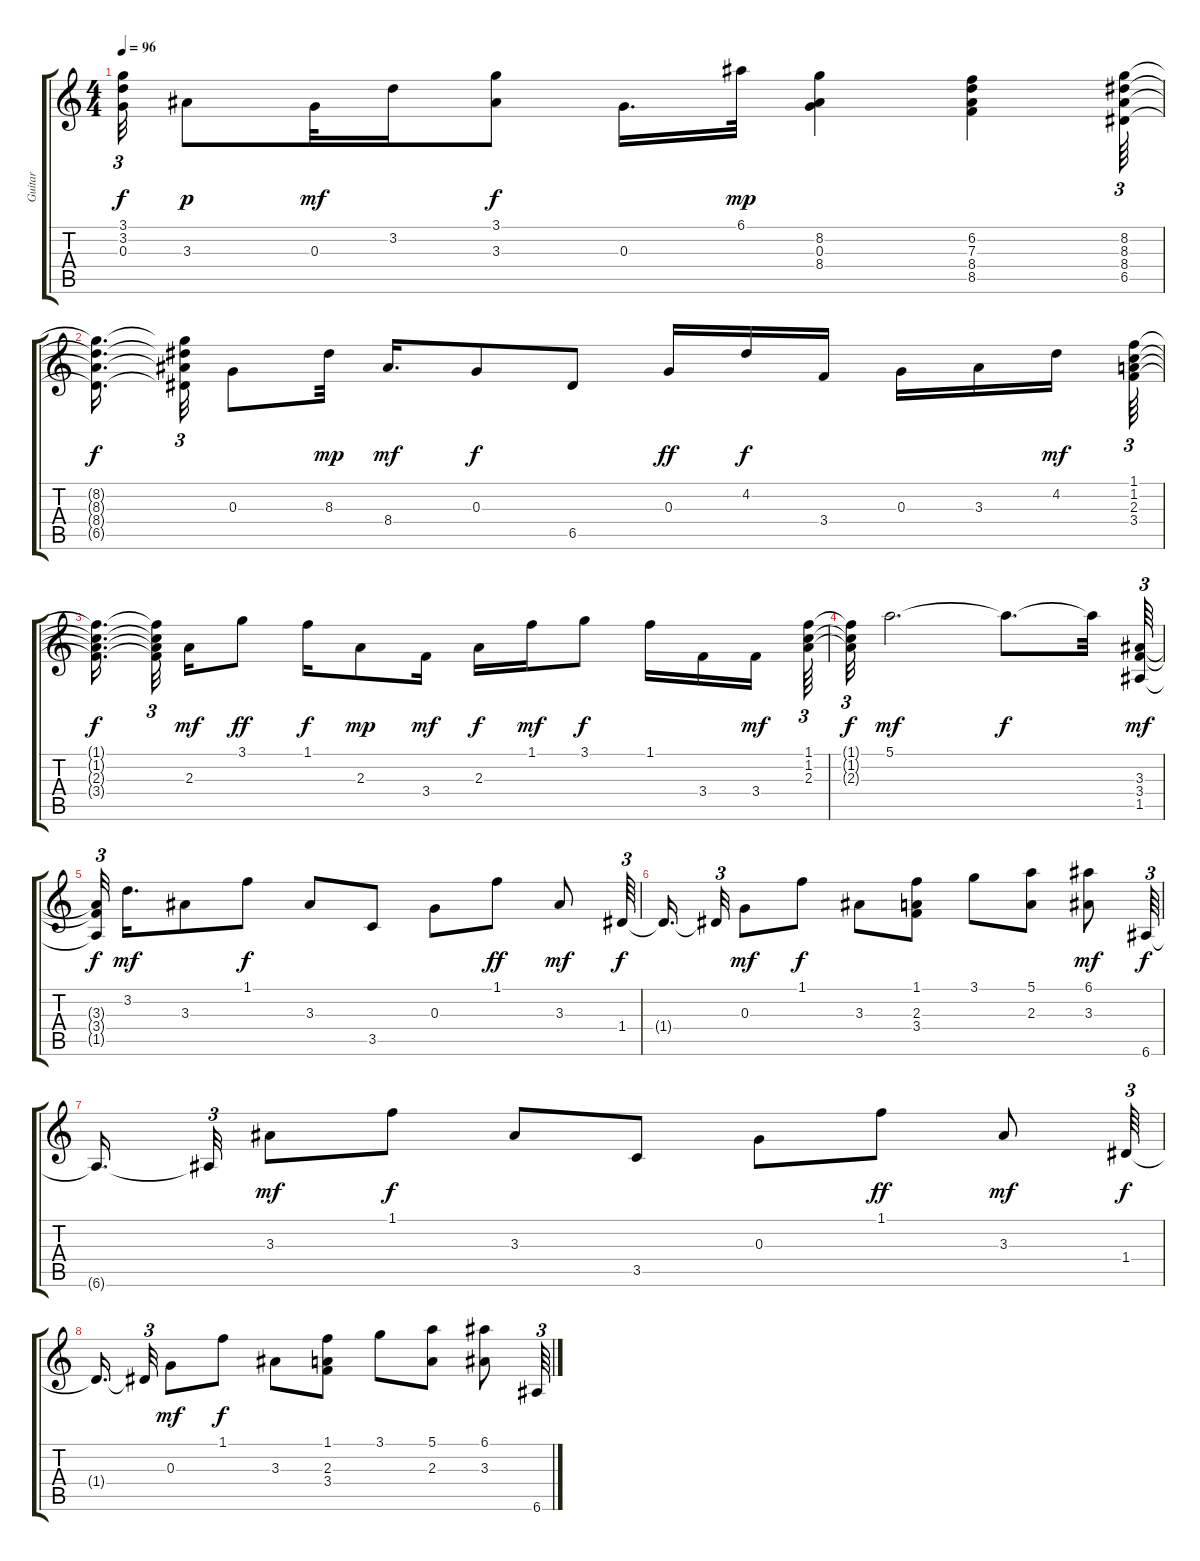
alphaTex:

\track ("Guitar" "Guitar") {instrument acousticguitarsteel}
\staff {score tabs}
\tuning (E4 B3 G3 D3 A2 E2) {hide}
\ts (4 4)
\tempo 96
\clef g2
\ks c
(3.1{t} 3.2{t} 0.3{t}).32{tu (3 2) dy f} 3.3.8{dy p} 0.3.32{dy mf} 3.2.16 (3.1 3.3).8{dy f} 0.3.16{d} 6.1.32{dy mp} (8.2 0.3 8.4).4 (6.2 7.3 8.4 8.5).4 (8.2 8.3 8.4 6.5).64{tu (3 2)} |
(8.2{t} 8.3{t} 8.4{t} 6.5{t}).16{d dy f beam splitsecondary} (8.2{t} 8.3{t} 8.4{t} 6.5{t}).32{tu (3 2)} 0.3.8 8.3.32{dy mp} 8.4.16{d dy mf} 0.3.8{dy f} 6.5.8 0.3.16{dy ff} 4.2.16{dy f} 3.4.16 0.3.16 3.3.16 4.2.16{dy mf beam splitsecondary} (1.1 1.2 2.3 3.4).64{tu (3 2)} |
(1.1{t} 1.2{t} 2.3{t} 3.4{t}).16{d dy f beam splitsecondary} (1.1{t} 1.2{t} 2.3{t} 3.4{t}).32{tu (3 2) beam splitsecondary} 2.3.16{dy mf} 3.1.8{dy ff} 1.1.16{dy f} 2.3.8{dy mp} 3.4.16{dy mf} 2.3.16{dy f} 1.1.16{dy mf} 3.1.8{dy f} 1.1.16 3.4.16 3.4.16{dy mf beam splitsecondary} (1.1 1.2 2.3).64{tu (3 2)} |
(1.1{t} 1.2{t} 2.3{t}).32{tu (3 2) dy f} 5.1.2{d dy mf} 5.1{t}.8{d dy f} 5.1{t}.32 (3.3 3.4 1.5).64{tu (3 2) dy mf} |
(3.3{t} 3.4{t} 1.5{t}).32{tu (3 2) dy f beam splitsecondary} 3.2.16{d dy mf} 3.3.8 1.1.8{dy f} 3.3.8 3.5.8 0.3.8 1.1.8{dy ff} 3.3.8{dy mf} 1.4.64{tu (3 2) dy f} |
1.4{t}.16{d beam splitsecondary} 1.4{t}.32{tu (3 2)} 0.3.8{dy mf} 1.1.8{dy f} 3.3.8 (1.1 2.3 3.4).8 3.1.8 (5.1 2.3).8 (6.1 3.3).8{dy mf} 6.6.64{tu (3 2) dy f} |
6.6{t}.16{d beam splitsecondary} 6.6{t}.32{tu (3 2)} 3.3.8{dy mf} 1.1.8{dy f} 3.3.8 3.5.8 0.3.8 1.1.8{dy ff} 3.3.8{dy mf} 1.4.64{tu (3 2) dy f} |
1.4{t}.16{d beam splitsecondary} 1.4{t}.32{tu (3 2)} 0.3.8{dy mf} 1.1.8{dy f} 3.3.8 (1.1 2.3 3.4).8 3.1.8 (5.1 2.3).8 (6.1 3.3).8 6.6.64{tu (3 2)}
